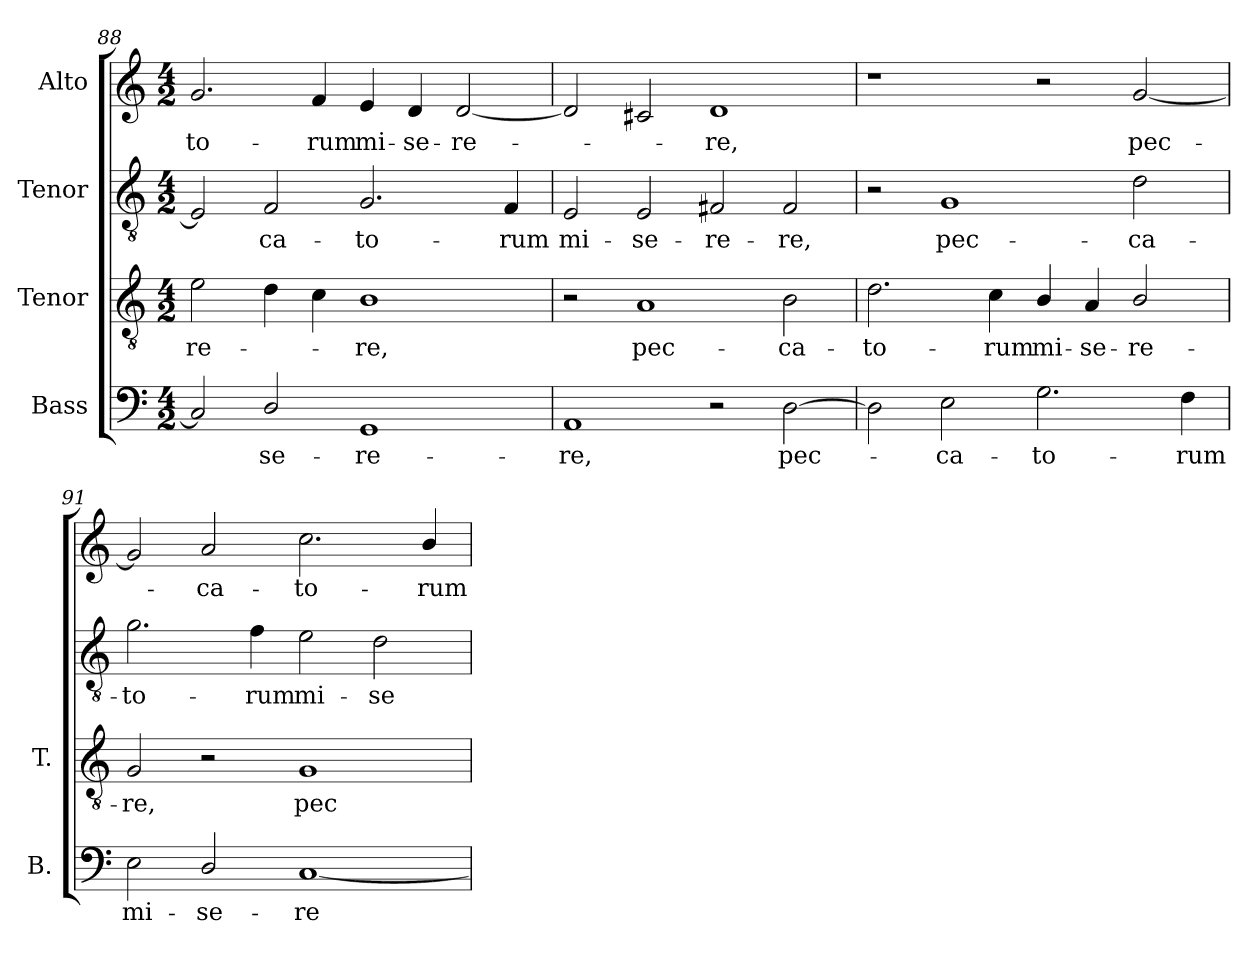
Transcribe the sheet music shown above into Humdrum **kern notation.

**kern	**text	**kern	**text	**kern	**text	**kern	**text
*part4	*part4	*part3	*part3	*part2	*part2	*part1	*part1
*staff4	*staff4	*staff3	*staff3	*staff2	*staff2	*staff1	*staff1
*I"Bass	*	*I"Tenor	*	*I"Tenor	*	*I"Alto	*
*I'B.	*	*I'T.	*	*	*	*	*
*clefF4	*	*clefGv2	*	*clefGv2	*	*clefG2	*
*	*	*ITrd7c12	*	*ITrd7c12	*	*	*
*k[]	*	*k[]	*	*k[]	*	*k[]	*
*C:	*	*C:	*	*C:	*	*C:	*
*M4/2	*	*M4/2	*	*M4/2	*	*M4/2	*
=88	=88	=88	=88	=88	=88	=88	=88
!	!	!	!LO:LY:b:color=#000000	!	!	!	!
!	!	!	!	!	!	!	!LO:LY:b:color=#000000
2Ci/]	.	2Ei\	-re-	2EEi/]	.	2.gi/	-to-
!	!LO:LY:b:color=#000000	!	!	!	!	!	!
!	!	!	!	!	!LO:LY:b:color=#000000	!	!
2Di/	-se-	4Di\	.	2FFi/	-ca-	.	.
!	!	!	!	!	!	!	!LO:LY:b:color=#000000
.	.	4Ci\	.	.	.	4fi/	-rum
!	!LO:LY:b:color=#000000	!	!	!	!	!	!
!	!	!	!LO:LY:b:color=#000000	!	!	!	!
!	!	!	!	!	!LO:LY:b:color=#000000	!	!
!	!	!	!	!	!	!	!LO:LY:b:color=#000000
1GGi	-re-	1BBi	-re,	2.GGi/	-to-	4ei/	mi-
!	!	!	!	!	!	!	!LO:LY:b:color=#000000
.	.	.	.	.	.	4di/	-se-
!	!	!	!	!	!	!	!LO:LY:b:color=#000000
.	.	.	.	.	.	[2di/	-re-
!	!	!	!	!	!LO:LY:b:color=#000000	!	!
.	.	.	.	4FFi/	-rum	.	.
=89	=89	=89	=89	=89	=89	=89	=89
!	!LO:LY:b:color=#000000	!	!	!	!	!	!
!	!	!	!	!	!LO:LY:b:color=#000000	!	!
1AAi	-re,	2r	.	2EEi/	mi-	2di/]	.
!	!	!	!LO:LY:b:color=#000000	!	!	!	!
!	!	!	!	!	!LO:LY:b:color=#000000	!	!
.	.	1AAi	pec-	2EEi/	-se-	2c#Xi/	.
!	!	!	!	!	!LO:LY:b:color=#000000	!	!
!	!	!	!	!	!	!	!LO:LY:b:color=#000000
2r	.	.	.	2FF#Xi/	-re-	1di	-re,
!	!LO:LY:b:color=#000000	!	!	!	!	!	!
!	!	!	!LO:LY:b:color=#000000	!	!	!	!
!	!	!	!	!	!LO:LY:b:color=#000000	!	!
[2Di\	pec-	2BBi\	-ca-	2FF#i/	-re,	.	.
=90	=90	=90	=90	=90	=90	=90	=90
!	!	!	!LO:LY:b:color=#000000	!	!	!	!
2Di\]	.	2.Di\	-to-	2r	.	1r	.
!	!LO:LY:b:color=#000000	!	!	!	!	!	!
!	!	!	!	!	!LO:LY:b:color=#000000	!	!
2Ei\	-ca-	.	.	1GGi	pec-	.	.
!	!	!	!LO:LY:b:color=#000000	!	!	!	!
.	.	4Ci\	-rum	.	.	.	.
!	!LO:LY:b:color=#000000	!	!	!	!	!	!
!	!	!	!LO:LY:b:color=#000000	!	!	!	!
2.Gi\	-to-	4BBi/	mi-	.	.	2r	.
!	!	!	!LO:LY:b:color=#000000	!	!	!	!
.	.	4AAi/	-se-	.	.	.	.
!	!	!	!LO:LY:b:color=#000000	!	!	!	!
!	!	!	!	!	!LO:LY:b:color=#000000	!	!
!	!	!	!	!	!	!	!LO:LY:b:color=#000000
.	.	2BBi/	-re-	2Di\	-ca-	[2gi/	pec-
!	!LO:LY:b:color=#000000	!	!	!	!	!	!
4Fi\	-rum	.	.	.	.	.	.
!!LO:LB:g=z
=91	=91	=91	=91	=91	=91	=91	=91
!	!LO:LY:b:color=#000000	!	!	!	!	!	!
!	!	!	!LO:LY:b:color=#000000	!	!	!	!
!	!	!	!	!	!LO:LY:b:color=#000000	!	!
2Ei\	mi-	2GGi/	-re,	2.Gi\	-to-	2gi/]	.
!	!LO:LY:b:color=#000000	!	!	!	!	!	!
!	!	!	!	!	!	!	!LO:LY:b:color=#000000
2Di/	-se-	2r	.	.	.	2ai/	-ca-
!	!	!	!	!	!LO:LY:b:color=#000000	!	!
.	.	.	.	4Fi\	-rum	.	.
!	!LO:LY:b:color=#000000	!	!	!	!	!	!
!	!	!	!LO:LY:b:color=#000000	!	!	!	!
!	!	!	!	!	!LO:LY:b:color=#000000	!	!
!	!	!	!	!	!	!	!LO:LY:b:color=#000000
[1Ci	-re-	1GGi	pec-	2Ei\	mi-	2.cci\	-to-
!	!	!	!	!	!LO:LY:b:color=#000000	!	!
.	.	.	.	2Di\	-se-	.	.
!	!	!	!	!	!	!	!LO:LY:b:color=#000000
.	.	.	.	.	.	4bi/	-rum
=	=	=	=	=	=	=	=
*-	*-	*-	*-	*-	*-	*-	*-
